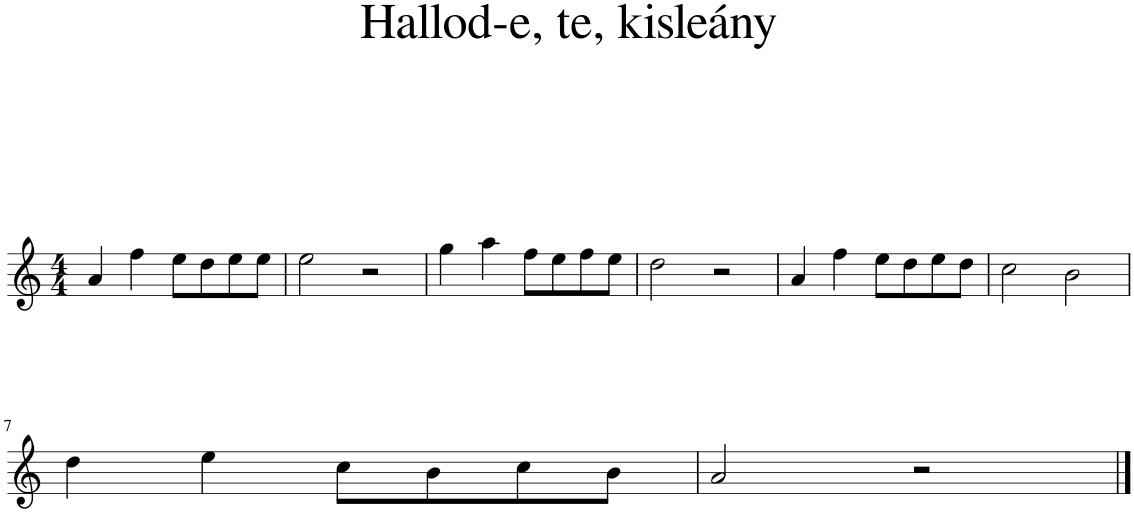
**kern
*part1
*staff1
*I"Piano
*I'Pno.
*clefG2
*k[]
*M4/4
=1
4a/
4ff\
8ee\L
8dd\
8ee\
8ee\J
=2
2ee\
2r
=3
4gg\
4aa\
8ff\L
8ee\
8ff\
8ee\J
=4
2dd\
2r
=5
4a/
4ff\
8ee\L
8dd\
8ee\
8dd\J
=6
2cc\
2b\
!!LO:LB:g=z
=7
4dd\
4ee\
8cc\L
8b\
8cc\
8b\J
=8
2a/
2r
==
*-
